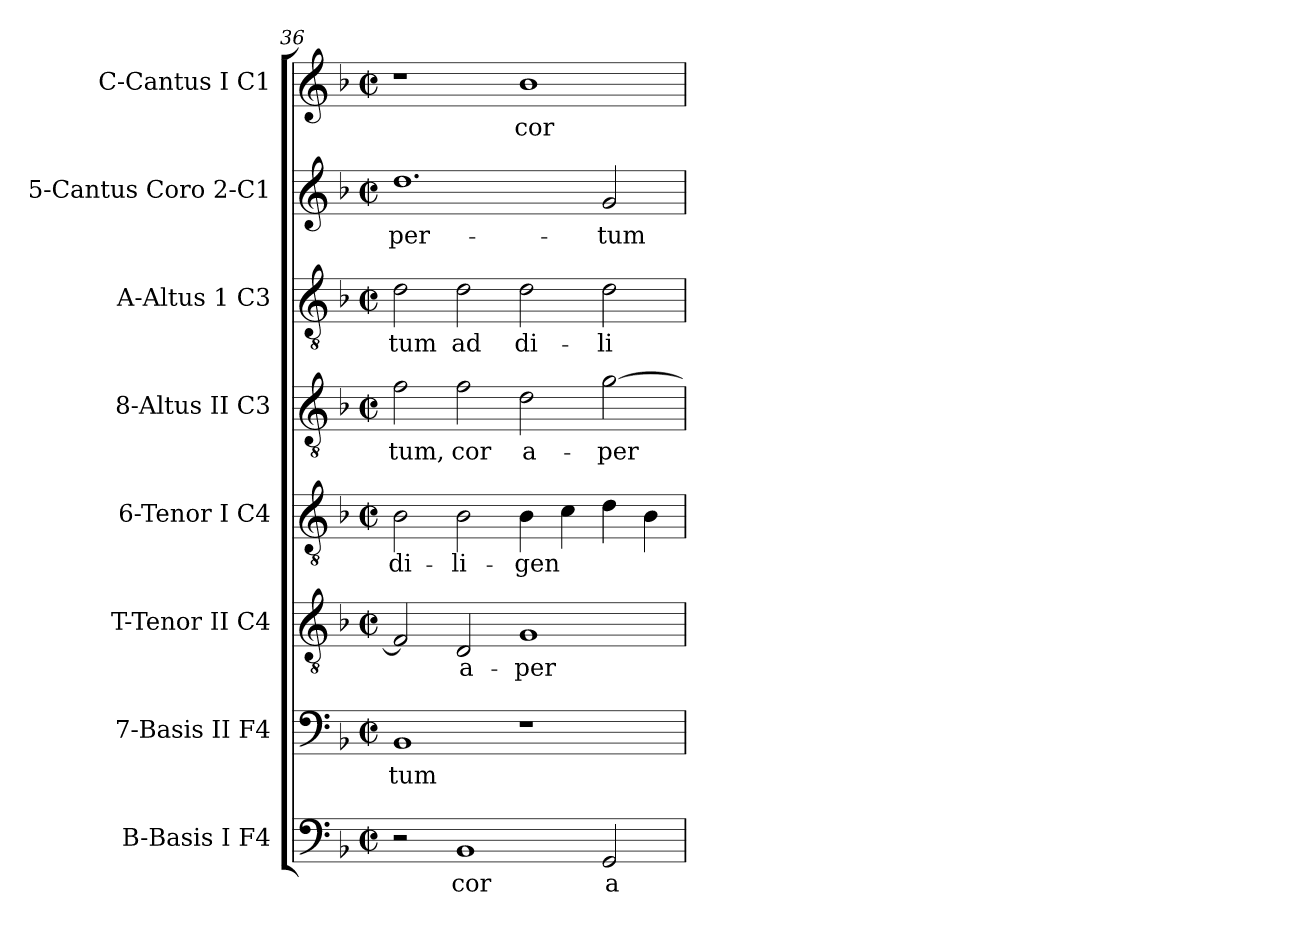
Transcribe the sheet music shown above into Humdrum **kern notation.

**kern	**text	**kern	**text	**kern	**text	**kern	**text	**kern	**text	**kern	**text	**kern	**text	**kern	**text
*part8	*part8	*part7	*part7	*part6	*part6	*part5	*part5	*part4	*part4	*part3	*part3	*part2	*part2	*part1	*part1
*staff8	*staff8	*staff7	*staff7	*staff6	*staff6	*staff5	*staff5	*staff4	*staff4	*staff3	*staff3	*staff2	*staff2	*staff1	*staff1
*I"B-Basis I  F4	*	*I"7-Basis II  F4	*	*I"T-Tenor II  C4	*	*I"6-Tenor I  C4	*	*I"8-Altus II  C3	*	*I"A-Altus 1  C3	*	*I"5-Cantus  Coro 2-C1	*	*I"C-Cantus I  C1	*
*I'B	*	*	*	*I'T	*	*	*	*	*	*I'A	*	*	*	*I'C	*
!!LO:PB:g=z
*clefF4	*	*clefF4	*	*clefGv2	*	*clefGv2	*	*clefGv2	*	*clefGv2	*	*clefG2	*	*clefG2	*
*k[b-]	*	*k[b-]	*	*k[b-]	*	*k[b-]	*	*k[b-]	*	*k[b-]	*	*k[b-]	*	*k[b-]	*
*F:	*	*F:	*	*F:	*	*F:	*	*F:	*	*F:	*	*F:	*	*F:	*
*M2/2	*	*M2/2	*	*M2/2	*	*M2/2	*	*M2/2	*	*M2/2	*	*M2/2	*	*M2/2	*
*met(c|)	*	*met(c|)	*	*met(c|)	*	*met(c|)	*	*met(c|)	*	*met(c|)	*	*met(c|)	*	*met(c|)	*
=36	=36	=36	=36	=36	=36	=36	=36	=36	=36	=36	=36	=36	=36	=36	=36
!	!	!	!LO:LY:b:cj	!	!LO:LY:b:cj	!	!LO:LY:b:cj	!	!LO:LY:b:cj	!	!LO:LY:b:cj	!	!LO:LY:b:cj	!	!
2r	.	1BB-	-tum	2F/]	.	2B-\	di-	2f\	-tum,	2d\	-tum	1.dd	-per-	1r	.
!	!LO:LY:b:cj	!	!	!	!LO:LY:b:cj	!	!LO:LY:b:cj	!	!LO:LY:b:cj	!	!LO:LY:b:cj	!	!	!	!
1BB-	cor	.	.	2D/	a-	2B-\	-li-	2f\	cor	2d\	ad	.	.	.	.
!	!	!	!	!	!LO:LY:b:cj	!	!LO:LY:b:cj	!	!LO:LY:b:cj	!	!LO:LY:b:cj	!	!	!	!LO:LY:b:cj
.	.	1r	.	1G	-per-	4B-\	-gen-	2d\	a-	2d\	di-	.	.	1b-	cor
!	!	!	!	!	!	!	!LO:LY:b:cj	!	!	!	!	!	!	!	!
.	.	.	.	.	.	4c\	--	.	.	.	.	.	.	.	.
!	!LO:LY:b:cj	!	!	!	!	!	!LO:LY:b:cj	!	!LO:LY:b:cj	!	!LO:LY:b:cj	!	!LO:LY:b:cj	!	!
2GG/	a-	.	.	.	.	4d\	--	[>2g\	-per-	2d\	-li-	2g/	-tum	.	.
!	!	!	!	!	!	!	!LO:LY:b:cj	!	!	!	!	!	!	!	!
.	.	.	.	.	.	4B-\	--	.	.	.	.	.	.	.	.
=	=	=	=	=	=	=	=	=	=	=	=	=	=	=	=
*-	*-	*-	*-	*-	*-	*-	*-	*-	*-	*-	*-	*-	*-	*-	*-
